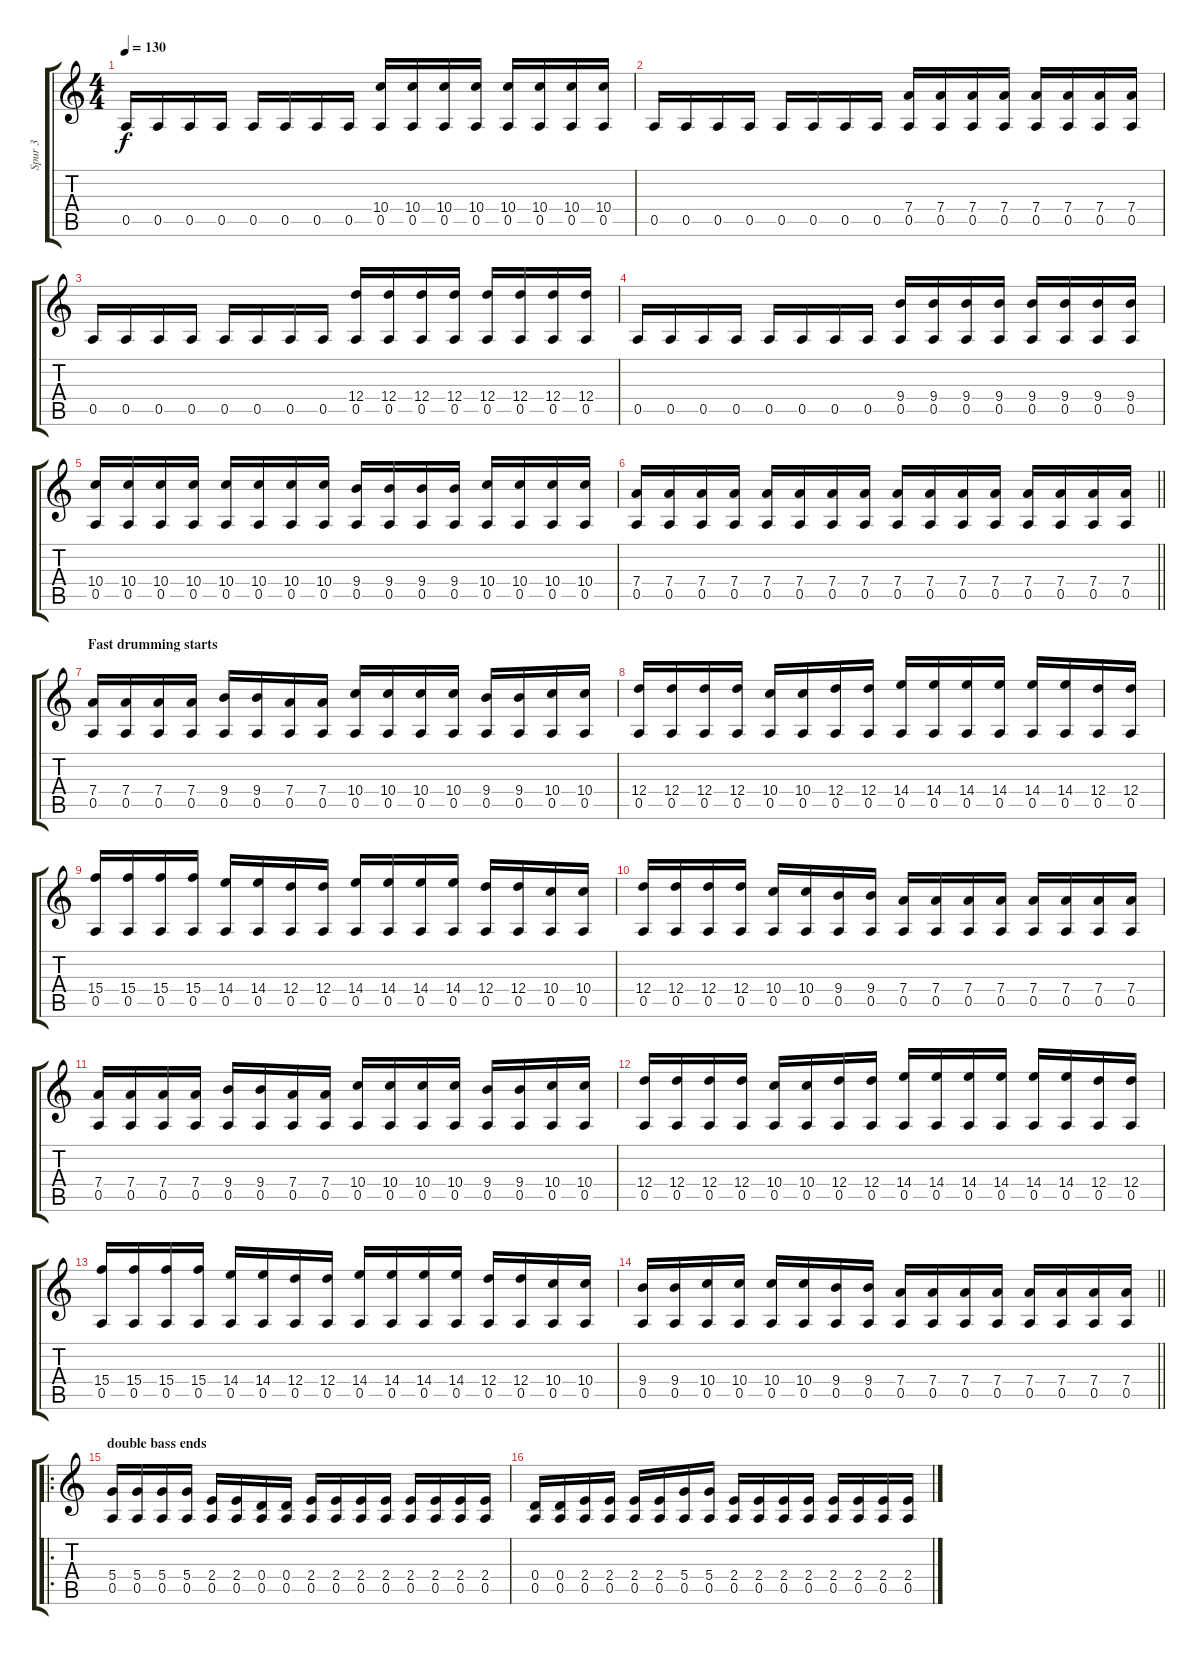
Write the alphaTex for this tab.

\track ("Spur 3" "Spur 3") {instrument distortionguitar}
\staff {score tabs}
\tuning (E4 B3 G3 D3 A2 E2) {hide}
\ts (4 4)
\tempo 130
\clef g2
\ks c
0.5.16{dy f} 0.5.16 0.5.16 0.5.16 0.5.16 0.5.16 0.5.16 0.5.16 (10.4 0.5).16 (10.4 0.5).16 (10.4 0.5).16 (10.4 0.5).16 (10.4 0.5).16 (10.4 0.5).16 (10.4 0.5).16 (10.4 0.5).16 |
0.5.16 0.5.16 0.5.16 0.5.16 0.5.16 0.5.16 0.5.16 0.5.16 (7.4 0.5).16 (7.4 0.5).16 (7.4 0.5).16 (7.4 0.5).16 (7.4 0.5).16 (7.4 0.5).16 (7.4 0.5).16 (7.4 0.5).16 |
0.5.16 0.5.16 0.5.16 0.5.16 0.5.16 0.5.16 0.5.16 0.5.16 (12.4 0.5).16 (12.4 0.5).16 (12.4 0.5).16 (12.4 0.5).16 (12.4 0.5).16 (12.4 0.5).16 (12.4 0.5).16 (12.4 0.5).16 |
0.5.16 0.5.16 0.5.16 0.5.16 0.5.16 0.5.16 0.5.16 0.5.16 (9.4 0.5).16 (9.4 0.5).16 (9.4 0.5).16 (9.4 0.5).16 (9.4 0.5).16 (9.4 0.5).16 (9.4 0.5).16 (9.4 0.5).16 |
(10.4 0.5).16 (10.4 0.5).16 (10.4 0.5).16 (10.4 0.5).16 (10.4 0.5).16 (10.4 0.5).16 (10.4 0.5).16 (10.4 0.5).16 (9.4 0.5).16 (9.4 0.5).16 (9.4 0.5).16 (9.4 0.5).16 (10.4 0.5).16 (10.4 0.5).16 (10.4 0.5).16 (10.4 0.5).16 |
\barLineRight lightlight
(7.4 0.5).16 (7.4 0.5).16 (7.4 0.5).16 (7.4 0.5).16 (7.4 0.5).16 (7.4 0.5).16 (7.4 0.5).16 (7.4 0.5).16 (7.4 0.5).16 (7.4 0.5).16 (7.4 0.5).16 (7.4 0.5).16 (7.4 0.5).16 (7.4 0.5).16 (7.4 0.5).16 (7.4 0.5).16 |
\section ("" "Fast drumming starts")
(7.4 0.5).16 (7.4 0.5).16 (7.4 0.5).16 (7.4 0.5).16 (9.4 0.5).16 (9.4 0.5).16 (7.4 0.5).16 (7.4 0.5).16 (10.4 0.5).16 (10.4 0.5).16 (10.4 0.5).16 (10.4 0.5).16 (9.4 0.5).16 (9.4 0.5).16 (10.4 0.5).16 (10.4 0.5).16 |
(12.4 0.5).16 (12.4 0.5).16 (12.4 0.5).16 (12.4 0.5).16 (10.4 0.5).16 (10.4 0.5).16 (12.4 0.5).16 (12.4 0.5).16 (14.4 0.5).16 (14.4 0.5).16 (14.4 0.5).16 (14.4 0.5).16 (14.4 0.5).16 (14.4 0.5).16 (12.4 0.5).16 (12.4 0.5).16 |
(15.4 0.5).16 (15.4 0.5).16 (15.4 0.5).16 (15.4 0.5).16 (14.4 0.5).16 (14.4 0.5).16 (12.4 0.5).16 (12.4 0.5).16 (14.4 0.5).16 (14.4 0.5).16 (14.4 0.5).16 (14.4 0.5).16 (12.4 0.5).16 (12.4 0.5).16 (10.4 0.5).16 (10.4 0.5).16 |
(12.4 0.5).16 (12.4 0.5).16 (12.4 0.5).16 (12.4 0.5).16 (10.4 0.5).16 (10.4 0.5).16 (9.4 0.5).16 (9.4 0.5).16 (7.4 0.5).16 (7.4 0.5).16 (7.4 0.5).16 (7.4 0.5).16 (7.4 0.5).16 (7.4 0.5).16 (7.4 0.5).16 (7.4 0.5).16 |
(7.4 0.5).16 (7.4 0.5).16 (7.4 0.5).16 (7.4 0.5).16 (9.4 0.5).16 (9.4 0.5).16 (7.4 0.5).16 (7.4 0.5).16 (10.4 0.5).16 (10.4 0.5).16 (10.4 0.5).16 (10.4 0.5).16 (9.4 0.5).16 (9.4 0.5).16 (10.4 0.5).16 (10.4 0.5).16 |
(12.4 0.5).16 (12.4 0.5).16 (12.4 0.5).16 (12.4 0.5).16 (10.4 0.5).16 (10.4 0.5).16 (12.4 0.5).16 (12.4 0.5).16 (14.4 0.5).16 (14.4 0.5).16 (14.4 0.5).16 (14.4 0.5).16 (14.4 0.5).16 (14.4 0.5).16 (12.4 0.5).16 (12.4 0.5).16 |
(15.4 0.5).16 (15.4 0.5).16 (15.4 0.5).16 (15.4 0.5).16 (14.4 0.5).16 (14.4 0.5).16 (12.4 0.5).16 (12.4 0.5).16 (14.4 0.5).16 (14.4 0.5).16 (14.4 0.5).16 (14.4 0.5).16 (12.4 0.5).16 (12.4 0.5).16 (10.4 0.5).16 (10.4 0.5).16 |
\barLineRight lightlight
(9.4 0.5).16 (9.4 0.5).16 (10.4 0.5).16 (10.4 0.5).16 (10.4 0.5).16 (10.4 0.5).16 (9.4 0.5).16 (9.4 0.5).16 (7.4 0.5).16 (7.4 0.5).16 (7.4 0.5).16 (7.4 0.5).16 (7.4 0.5).16 (7.4 0.5).16 (7.4 0.5).16 (7.4 0.5).16 |
\ro
\section ("" "double bass ends")
(5.4 0.5).16 (5.4 0.5).16 (5.4 0.5).16 (5.4 0.5).16 (2.4 0.5).16 (2.4 0.5).16 (0.4 0.5).16 (0.4 0.5).16 (2.4 0.5).16 (2.4 0.5).16 (2.4 0.5).16 (2.4 0.5).16 (2.4 0.5).16 (2.4 0.5).16 (2.4 0.5).16 (2.4 0.5).16 |
(0.4 0.5).16 (0.4 0.5).16 (2.4 0.5).16 (2.4 0.5).16 (2.4 0.5).16 (2.4 0.5).16 (5.4 0.5).16 (5.4 0.5).16 (2.4 0.5).16 (2.4 0.5).16 (2.4 0.5).16 (2.4 0.5).16 (2.4 0.5).16 (2.4 0.5).16 (2.4 0.5).16 (2.4 0.5).16
